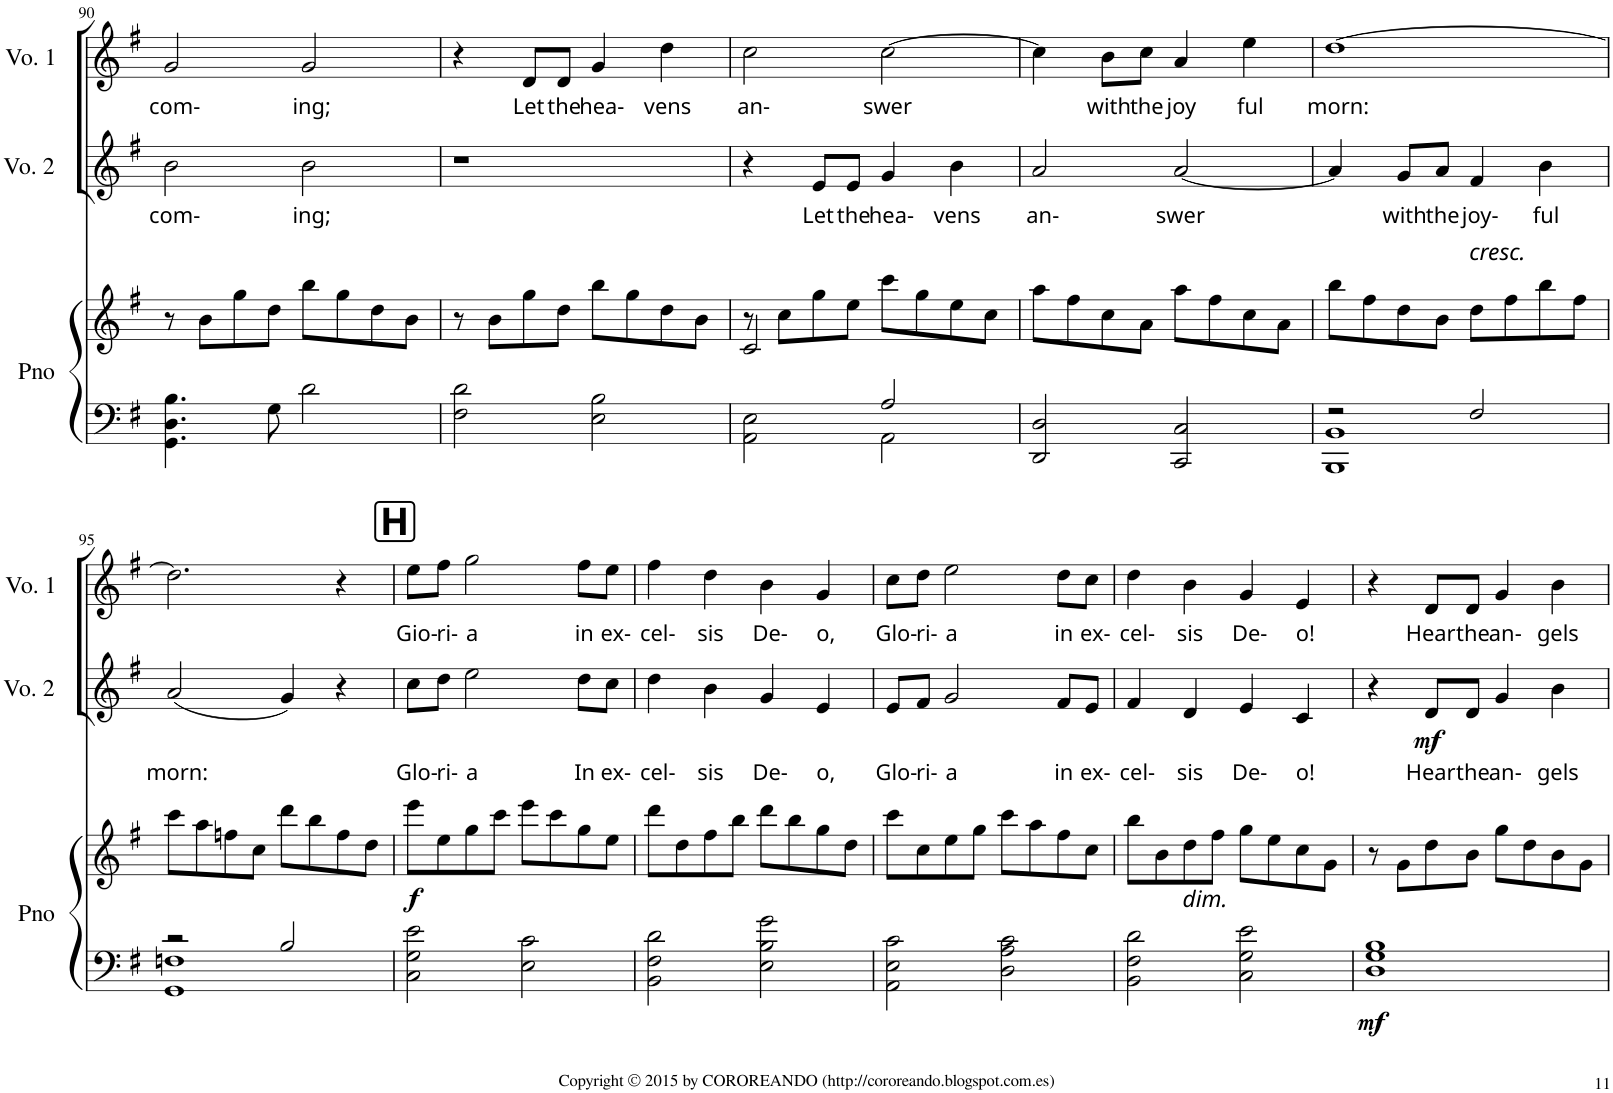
**kern	**kern	**dynam	**kern	**text	**dynam	**kern	**text
*part3	*part3	*part3	*part2	*part2	*part2	*part1	*part1
*staff4	*staff3	*staff3/4	*staff2	*staff2	*staff2	*staff1	*staff1
*I"Piano or Harp	*	*	*I"Voz 2	*	*	*I"Voz 1	*
*I'Pno	*	*	*I'Vo. 2	*	*	*I'Vo. 1	*
!!LO:PB:g=z
*clefF4	*clefG2	*	*clefG2	*	*	*clefG2	*
*k[f#]	*k[f#]	*	*k[f#]	*	*	*k[f#]	*
*G:	*G:	*	*G:	*	*	*G:	*
*M2/2	*M2/2	*	*M2/2	*	*	*M2/2	*
*met(c|)	*met(c|)	*	*met(c|)	*	*	*met(c|)	*
=90	=90	=90	=90	=90	=90	=90	=90
!	!	!	!	!LO:LY:b	!	!	!LO:LY:b
4.GG\ 4.D\ 4.B\	8r	.	2b\	com-	.	2g/	com-
.	8b\L	.	.	.	.	.	.
.	8gg\	.	.	.	.	.	.
8G\	8dd\J	.	.	.	.	.	.
!	!	!	!	!LO:LY:b	!	!	!LO:LY:b
2d\	8bb\L	.	2b\	ing;	.	2g/	ing;
.	8gg\	.	.	.	.	.	.
.	8dd\	.	.	.	.	.	.
.	8b\J	.	.	.	.	.	.
=91	=91	=91	=91	=91	=91	=91	=91
2F#\ 2d\	8r	.	1r	.	.	4r	.
.	8b\L	.	.	.	.	.	.
!	!	!	!	!	!	!	!LO:LY:b
.	8gg\	.	.	.	.	8d/L	Let
!	!	!	!	!	!	!	!LO:LY:b
.	8dd\J	.	.	.	.	8d/J	the
!	!	!	!	!	!	!	!LO:LY:b
2E\ 2B\	8bb\L	.	.	.	.	4g/	hea-
.	8gg\	.	.	.	.	.	.
!	!	!	!	!	!	!	!LO:LY:b
.	8dd\	.	.	.	.	4dd\	vens
.	8b\J	.	.	.	.	.	.
=92	=92	=92	=92	=92	=92	=92	=92
*^	*^	*	*	*	*	*	*
!	!	!	!	!	!	!	!	!	!LO:LY:b
2ryy	2AA\ 2E\	8r	2c/	.	4r	.	.	2cc\	an-
.	.	8cc\L	.	.	.	.	.	.	.
!	!	!	!	!	!	!LO:LY:b	!	!	!
.	.	8gg\	.	.	8e/L	Let	.	.	.
!	!	!	!	!	!	!LO:LY:b	!	!	!
.	.	8ee\J	.	.	8e/J	the	.	.	.
!	!	!	!	!	!	!LO:LY:b	!	!	!LO:LY:b
2A/	2AA\	8ccc\L	2ryy	.	4g/	hea-	.	[2cc\	swer
.	.	8gg\	.	.	.	.	.	.	.
!	!	!	!	!	!	!LO:LY:b	!	!	!
.	.	8ee\	.	.	4b\	vens	.	.	.
.	.	8cc\J	.	.	.	.	.	.	.
*v	*v	*	*	*	*	*	*	*	*
*	*v	*v	*	*	*	*	*	*
=93	=93	=93	=93	=93	=93	=93	=93
!	!	!	!	!LO:LY:b	!	!	!
2DD/ 2D/	8aa\L	.	2a/	an-	.	4cc\]	.
.	8ff#\	.	.	.	.	.	.
!	!	!	!	!	!	!	!LO:LY:b
.	8cc\	.	.	.	.	8b\L	with
!	!	!	!	!	!	!	!LO:LY:b
.	8a\J	.	.	.	.	8cc\J	the
!	!	!	!	!LO:LY:b	!	!	!LO:LY:b
2CC/ 2C/	8aa\L	.	[2a/	swer	.	4a/	joy
.	8ff#\	.	.	.	.	.	.
!	!	!	!	!	!	!	!LO:LY:b
.	8cc\	.	.	.	.	4ee\	ful
.	8a\J	.	.	.	.	.	.
=94	=94	=94	=94	=94	=94	=94	=94
*^	*	*	*	*	*	*	*
!	!	!	!	!	!	!	!	!LO:LY:b
2r	1BBB 1BB	8bb\L	.	4a/]	.	.	[1dd	morn:
.	.	8ff#\	.	.	.	.	.	.
!	!	!	!	!	!LO:LY:b	!	!	!
.	.	8dd\	.	8g/L	with	.	.	.
!	!	!	!	!	!LO:LY:b	!	!	!
.	.	8b\J	.	8a/J	the	.	.	.
!	!	!LO:TX:a:i:t=cresc.	!	!	!	!	!	!
!	!	!	!	!	!LO:LY:b	!	!	!
2F#/	.	8dd\L	.	4f#/	joy-	.	.	.
.	.	8ff#\	.	.	.	.	.	.
!	!	!	!	!	!LO:LY:b	!	!	!
.	.	8bb\	.	4b\	ful	.	.	.
.	.	8ff#\J	.	.	.	.	.	.
!!LO:LB:g=z
=95	=95	=95	=95	=95	=95	=95	=95	=95
!	!	!	!	!	!LO:LY:b	!	!	!
2r	1GG 1Fn	8ccc\L	.	(2a/	morn:	.	2.dd\]	.
.	.	8aa\	.	.	.	.	.	.
.	.	8ffn\	.	.	.	.	.	.
.	.	8cc\J	.	.	.	.	.	.
2B/	.	8ddd\L	.	4g/)	.	.	.	.
.	.	8bb\	.	.	.	.	.	.
.	.	8ff\	.	4r	.	.	4r	.
.	.	8dd\J	.	.	.	.	.	.
*v	*v	*	*	*	*	*	*	*
!!LO:REH:place=s1:a:B:cj:fs=19.1405:t=H
=96	=96	=96	=96	=96	=96	=96	=96
!	!	!LO:DY:b	!	!LO:LY:b	!	!	!LO:LY:b
2C\ 2G\ 2e\	8eee\L	f	8cc\L	Glo-	.	8ee\L	Gio-
!	!	!	!	!LO:LY:b	!	!	!LO:LY:b
.	8ee\	.	8dd\J	ri-	.	8ff#\J	ri-
!	!	!	!	!LO:LY:b	!	!	!LO:LY:b
.	8gg\	.	2ee\	a	.	2gg\	a
.	8ccc\J	.	.	.	.	.	.
2E\ 2c\	8eee\L	.	.	.	.	.	.
.	8ccc\	.	.	.	.	.	.
!	!	!	!	!LO:LY:b	!	!	!LO:LY:b
.	8gg\	.	8dd\L	In	.	8ff#\L	in
!	!	!	!	!LO:LY:b	!	!	!LO:LY:b
.	8ee\J	.	8cc\J	ex-	.	8ee\J	ex-
=97	=97	=97	=97	=97	=97	=97	=97
!	!	!	!	!LO:LY:b	!	!	!LO:LY:b
2BB\ 2F#\ 2d\	8ddd\L	.	4dd\	cel-	.	4ff#\	cel-
.	8dd\	.	.	.	.	.	.
!	!	!	!	!LO:LY:b	!	!	!LO:LY:b
.	8ff#\	.	4b\	sis	.	4dd\	sis
.	8bb\J	.	.	.	.	.	.
!	!	!	!	!LO:LY:b	!	!	!LO:LY:b
2E\ 2B\ 2g\	8ddd\L	.	4g/	De-	.	4b\	De-
.	8bb\	.	.	.	.	.	.
!	!	!	!	!LO:LY:b	!	!	!LO:LY:b
.	8gg\	.	4e/	o,	.	4g/	o,
.	8dd\J	.	.	.	.	.	.
=98	=98	=98	=98	=98	=98	=98	=98
!	!	!	!	!LO:LY:b	!	!	!LO:LY:b
2AA\ 2E\ 2c\	8ccc\L	.	8e/L	Glo-	.	8cc\L	Glo-
!	!	!	!	!LO:LY:b	!	!	!LO:LY:b
.	8cc\	.	8f#/J	ri-	.	8dd\J	ri-
!	!	!	!	!LO:LY:b	!	!	!LO:LY:b
.	8ee\	.	2g/	a	.	2ee\	a
.	8gg\J	.	.	.	.	.	.
2D\ 2A\ 2c\	8ccc\L	.	.	.	.	.	.
.	8aa\	.	.	.	.	.	.
!	!	!	!	!LO:LY:b	!	!	!LO:LY:b
.	8ff#\	.	8f#/L	in	.	8dd\L	in
!	!	!	!	!LO:LY:b	!	!	!LO:LY:b
.	8cc\J	.	8e/J	ex-	.	8cc\J	ex-
=99	=99	=99	=99	=99	=99	=99	=99
!	!	!	!	!LO:LY:b	!	!	!LO:LY:b
2BB\ 2F#\ 2d\	8bb\L	.	4f#/	cel-	.	4dd\	cel-
.	8b\	.	.	.	.	.	.
!	!	!	!	!LO:LY:b	!	!	!LO:LY:b
.	8dd\	.	4d/	sis	.	4b\	sis
.	8ff#\J	.	.	.	.	.	.
!	!LO:TX:b:i:t=dim.	!	!	!	!	!	!
!	!	!	!	!LO:LY:b	!	!	!LO:LY:b
2C\ 2G\ 2e\	8gg\L	.	4e/	De-	.	4g/	De-
.	8ee\	.	.	.	.	.	.
!	!	!	!	!LO:LY:b	!	!	!LO:LY:b
.	8cc\	.	4c/	o!	.	4e/	o!
.	8g\J	.	.	.	.	.	.
=100	=100	=100	=100	=100	=100	=100	=100
*	*	*	*^	*	*	*	*
!	!	!LO:DY:b=2	!	!	!	!	!	!
1D 1G 1B	8r	mf	4r	4ryy	.	.	4r	.
.	8g\L	.	.	.	.	.	.	.
!	!	!	!	!	!LO:LY:b	!LO:DY:b	!	!LO:LY:b
.	8dd\	.	8d/L	2.ryy	Hear	mf	8d/L	Hear
!	!	!	!	!	!LO:LY:b	!	!	!LO:LY:b
.	8b\J	.	8d/J	.	the	.	8d/J	the
!	!	!	!	!	!LO:LY:b	!	!	!LO:LY:b
.	8gg\L	.	4g/	.	an-	.	4g/	an-
.	8dd\	.	.	.	.	.	.	.
!	!	!	!	!	!LO:LY:b	!	!	!LO:LY:b
.	8b\	.	4b\	.	gels	.	4b\	gels
.	8g\J	.	.	.	.	.	.	.
*	*	*	*v	*v	*	*	*	*
=	=	=	=	=	=	=	=
*-	*-	*-	*-	*-	*-	*-	*-
